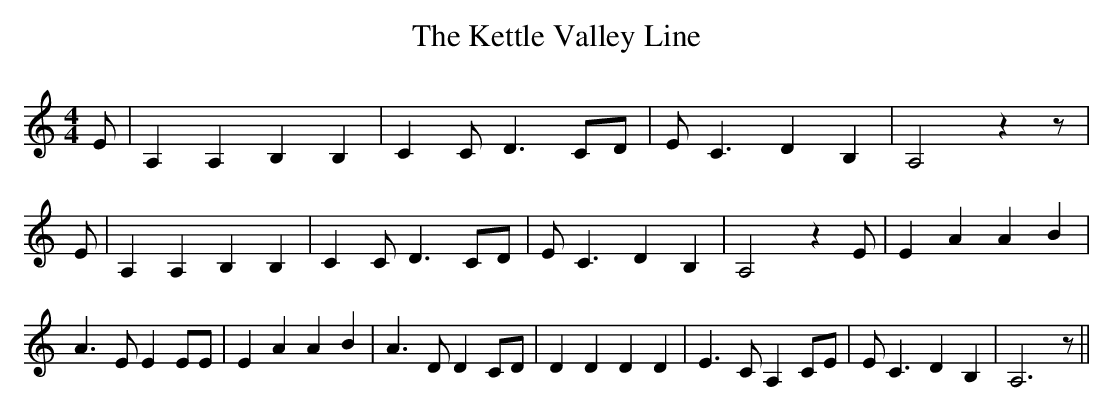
X:1
T:The Kettle Valley Line
M:4/4
L:1/4
K:C
 E/2| A, A, B, B,| C C/2 D3/2 C/2D/2| E/2 C3/2 D B,| A,2 z z/2| E/2|\
 A, A, B, B,| C C/2 D3/2 C/2D/2| E/2 C3/2 D B,| A,2 z E/2| E A A B|\
 A3/2 E/2 E E/2E/2| E A A B| A3/2 D/2 D C/2D/2| D D D D| E3/2 C/2 A, C/2E/2|\
 E/2 C3/2 D B,| A,3 z/2||
